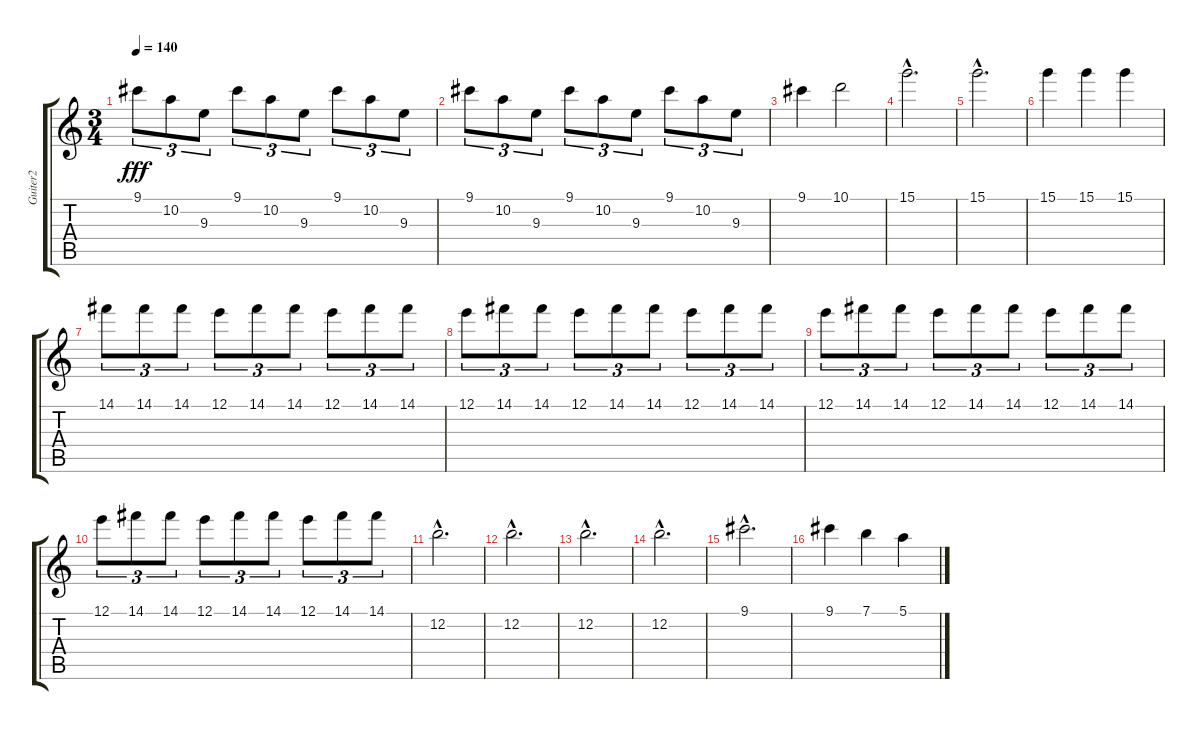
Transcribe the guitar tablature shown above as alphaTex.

\track ("Guiter2" "Guiter2") {instrument overdrivenguitar}
\staff {score tabs}
\tuning (E4 B3 G3 D3 A2 E2) {hide}
\ts (3 4)
\tempo 140
\clef g2
\ks c
9.1.8{tu (3 2) dy fff} 10.2.8{tu (3 2)} 9.3.8{tu (3 2)} 9.1.8{tu (3 2)} 10.2.8{tu (3 2)} 9.3.8{tu (3 2)} 9.1.8{tu (3 2)} 10.2.8{tu (3 2)} 9.3.8{tu (3 2)} |
9.1.8{tu (3 2)} 10.2.8{tu (3 2)} 9.3.8{tu (3 2)} 9.1.8{tu (3 2)} 10.2.8{tu (3 2)} 9.3.8{tu (3 2)} 9.1.8{tu (3 2)} 10.2.8{tu (3 2)} 9.3.8{tu (3 2)} |
9.1.4 10.1.2 |
15.1{hac}.2{d} |
15.1{hac}.2{d} |
15.1.4 15.1.4 15.1.4 |
14.1.8{tu (3 2)} 14.1.8{tu (3 2)} 14.1.8{tu (3 2)} 12.1.8{tu (3 2)} 14.1.8{tu (3 2)} 14.1.8{tu (3 2)} 12.1.8{tu (3 2)} 14.1.8{tu (3 2)} 14.1.8{tu (3 2)} |
12.1.8{tu (3 2)} 14.1.8{tu (3 2)} 14.1.8{tu (3 2)} 12.1.8{tu (3 2)} 14.1.8{tu (3 2)} 14.1.8{tu (3 2)} 12.1.8{tu (3 2)} 14.1.8{tu (3 2)} 14.1.8{tu (3 2)} |
12.1.8{tu (3 2)} 14.1.8{tu (3 2)} 14.1.8{tu (3 2)} 12.1.8{tu (3 2)} 14.1.8{tu (3 2)} 14.1.8{tu (3 2)} 12.1.8{tu (3 2)} 14.1.8{tu (3 2)} 14.1.8{tu (3 2)} |
12.1.8{tu (3 2)} 14.1.8{tu (3 2)} 14.1.8{tu (3 2)} 12.1.8{tu (3 2)} 14.1.8{tu (3 2)} 14.1.8{tu (3 2)} 12.1.8{tu (3 2)} 14.1.8{tu (3 2)} 14.1.8{tu (3 2)} |
12.2{hac}.2{d} |
12.2{hac}.2{d} |
12.2{hac}.2{d} |
12.2{hac}.2{d} |
9.1{hac}.2{d} |
9.1.4 7.1.4 5.1.4
